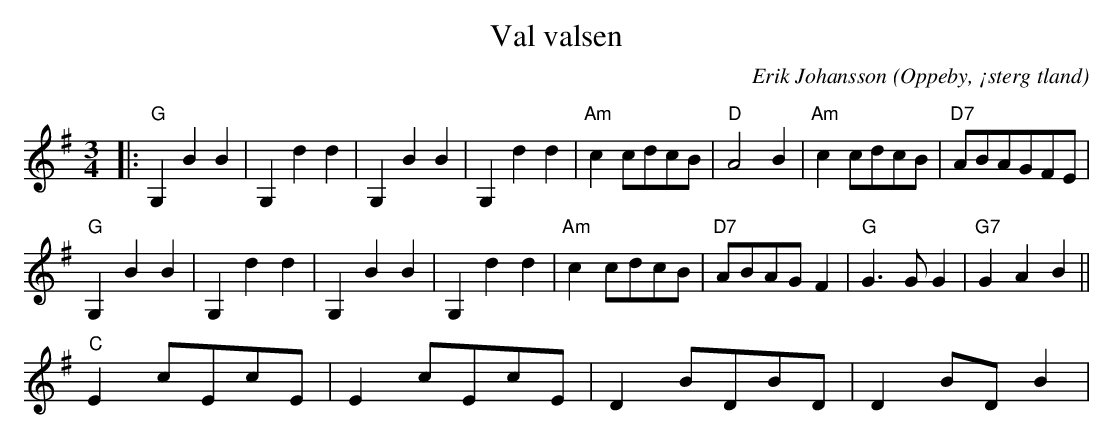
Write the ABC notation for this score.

X:1
T:Val valsen
C:Erik Johansson
O:Oppeby, ¡sterg tland
Q:140
M:3/4
L:1/8
K:G
|:"G"G,2B2B2|G,2d2d2 |G,2B2B2|G,2d2d2 |"Am" c2 cdcB| "D" A4 B2 | "Am" c2 cdcB |"D7" ABAGFE |
"G"G,2B2B2|G,2d2d2 |G,2B2B2|G,2d2d2 |"Am" c2 cdcB| "D7" ABAGF2 | "G" G3 G G2 |"G7" G2A2B2 ||
"C" E2 cEcE |E2 cEcE| D2 BDBD | D2 BD B2 |
